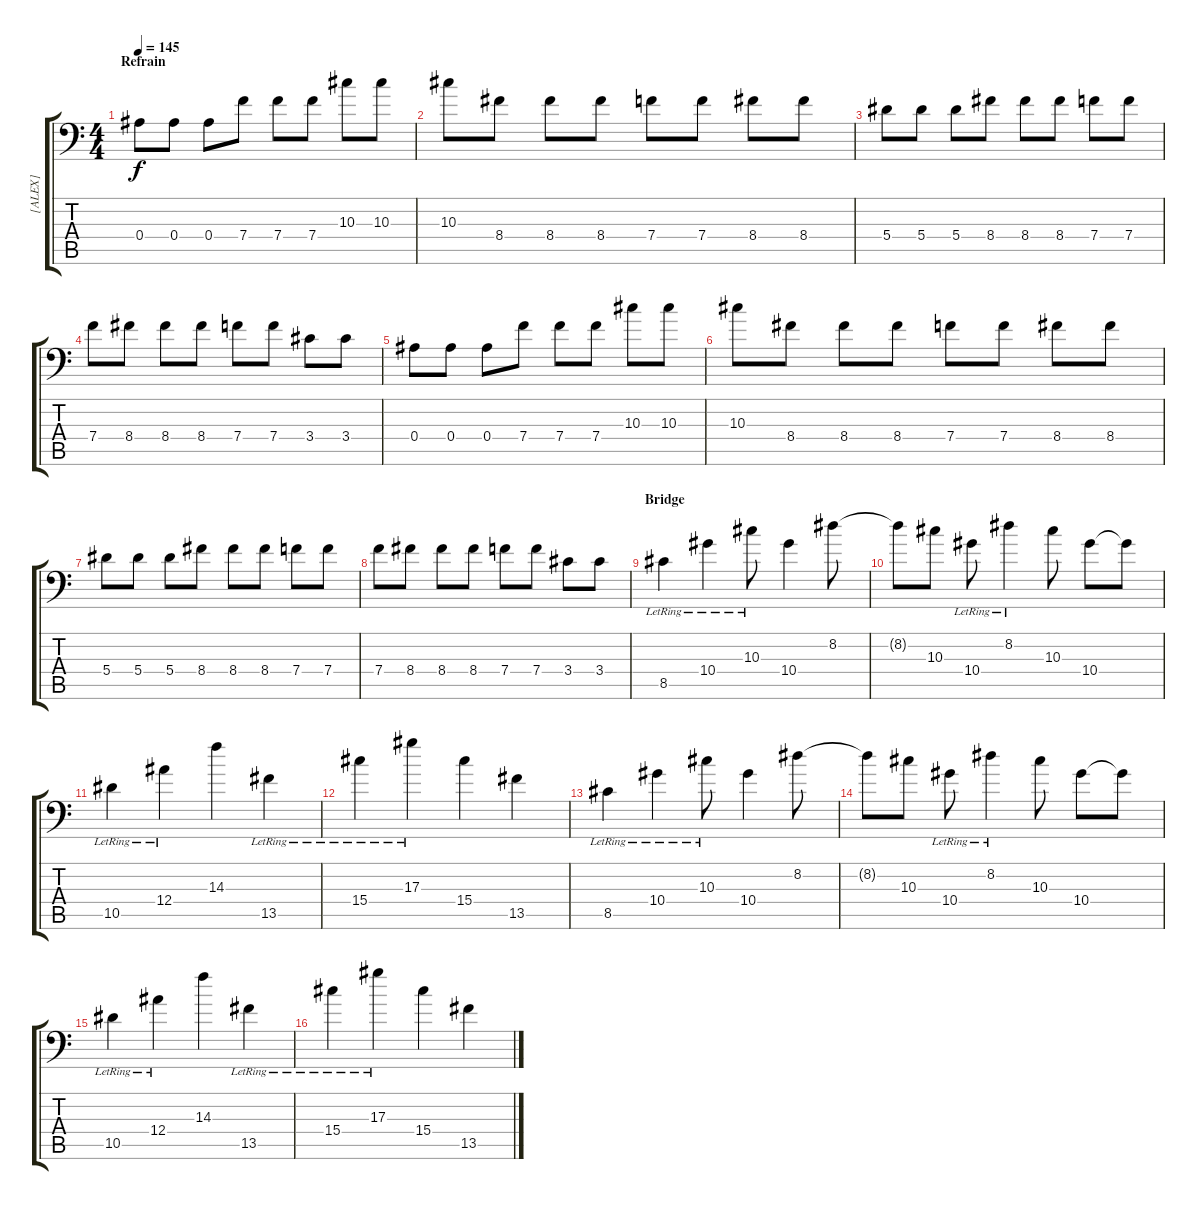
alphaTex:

\track ("[ALEX]" "[ALEX]") {instrument distortionguitar}
\staff {score tabs}
\tuning (C4 G3 Eb3 Bb2 F2 Bb1) {hide}
\ts (4 4)
\section ("" "Refrain")
\tempo 145
\clef f4
\ks c
0.4.8{dy f} 0.4.8 0.4.8 7.4.8 7.4.8 7.4.8 10.3.8 10.3.8 |
10.3.8 8.4.8 8.4.8 8.4.8 7.4.8 7.4.8 8.4.8 8.4.8 |
5.4.8 5.4.8 5.4.8 8.4.8 8.4.8 8.4.8 7.4.8 7.4.8 |
7.4.8 8.4.8 8.4.8 8.4.8 7.4.8 7.4.8 3.4.8 3.4.8 |
0.4.8 0.4.8 0.4.8 7.4.8 7.4.8 7.4.8 10.3.8 10.3.8 |
10.3.8 8.4.8 8.4.8 8.4.8 7.4.8 7.4.8 8.4.8 8.4.8 |
5.4.8 5.4.8 5.4.8 8.4.8 8.4.8 8.4.8 7.4.8 7.4.8 |
7.4.8 8.4.8 8.4.8 8.4.8 7.4.8 7.4.8 3.4.8 3.4.8 |
\section ("" "Bridge")
8.5{lr}.4 10.4{lr}.4 10.3{lr}.8 10.4.4 8.2.8 |
8.2{t}.8 10.3.8 10.4{lr}.8 8.2{lr}.4 10.3.8 10.4.8 10.4{t}.8 |
10.5{lr}.4 12.4{lr}.4 14.3.4 13.5{lr}.4 |
15.4{lr}.4 17.3{lr}.4 15.4.4 13.5.4 |
8.5{lr}.4 10.4{lr}.4 10.3{lr}.8 10.4.4 8.2.8 |
8.2{t}.8 10.3.8 10.4{lr}.8 8.2{lr}.4 10.3.8 10.4.8 10.4{t}.8 |
10.5{lr}.4 12.4{lr}.4 14.3.4 13.5{lr}.4 |
15.4{lr}.4 17.3{lr}.4 15.4.4 13.5.4
